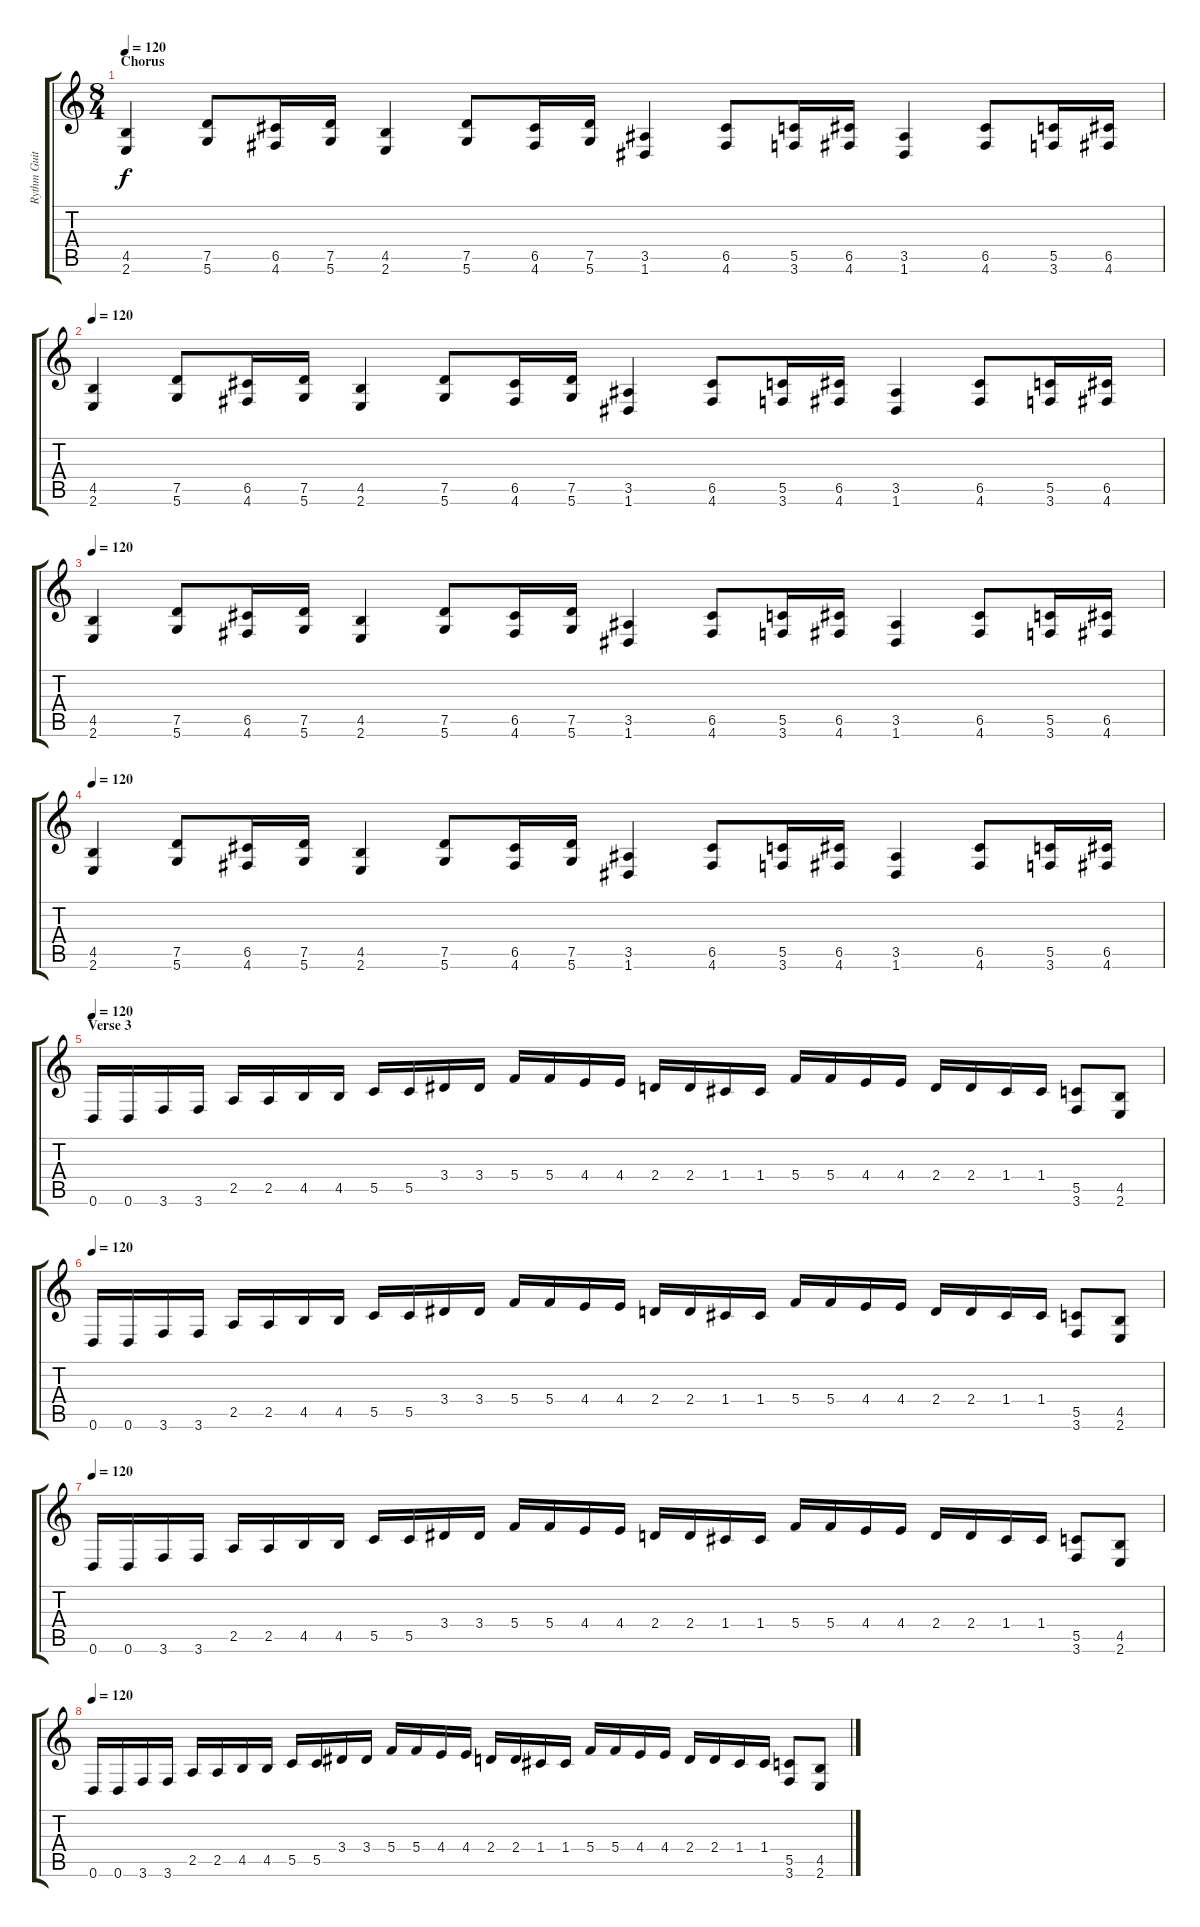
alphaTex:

\track ("Rythm Guitar" "Rythm Guit") {instrument distortionguitar}
\staff {score tabs}
\tuning (D4 A3 F3 C3 G2 D2) {hide}
\ts (8 4)
\section ("" "Chorus ")
\tempo 120
\clef g2
\ks c
(4.5 2.6).4{dy f} (7.5 5.6).8 (6.5 4.6).16 (7.5 5.6).16 (4.5 2.6).4 (7.5 5.6).8 (6.5 4.6).16 (7.5 5.6).16 (3.5 1.6).4 (6.5 4.6).8 (5.5 3.6).16 (6.5 4.6).16 (3.5 1.6).4 (6.5 4.6).8 (5.5 3.6).16 (6.5 4.6).16 |
\tempo 120
(4.5 2.6).4 (7.5 5.6).8 (6.5 4.6).16 (7.5 5.6).16 (4.5 2.6).4 (7.5 5.6).8 (6.5 4.6).16 (7.5 5.6).16 (3.5 1.6).4 (6.5 4.6).8 (5.5 3.6).16 (6.5 4.6).16 (3.5 1.6).4 (6.5 4.6).8 (5.5 3.6).16 (6.5 4.6).16 |
\tempo 120
(4.5 2.6).4 (7.5 5.6).8 (6.5 4.6).16 (7.5 5.6).16 (4.5 2.6).4 (7.5 5.6).8 (6.5 4.6).16 (7.5 5.6).16 (3.5 1.6).4 (6.5 4.6).8 (5.5 3.6).16 (6.5 4.6).16 (3.5 1.6).4 (6.5 4.6).8 (5.5 3.6).16 (6.5 4.6).16 |
\tempo 120
(4.5 2.6).4 (7.5 5.6).8 (6.5 4.6).16 (7.5 5.6).16 (4.5 2.6).4 (7.5 5.6).8 (6.5 4.6).16 (7.5 5.6).16 (3.5 1.6).4 (6.5 4.6).8 (5.5 3.6).16 (6.5 4.6).16 (3.5 1.6).4 (6.5 4.6).8 (5.5 3.6).16 (6.5 4.6).16 |
\section ("" "Verse 3")
\tempo 120
0.6.16 0.6.16 3.6.16 3.6.16 2.5.16 2.5.16 4.5.16 4.5.16 5.5.16 5.5.16 3.4.16 3.4.16 5.4.16 5.4.16 4.4.16 4.4.16 2.4.16 2.4.16 1.4.16 1.4.16 5.4.16 5.4.16 4.4.16 4.4.16 2.4.16 2.4.16 1.4.16 1.4.16 (5.5 3.6).8 (4.5 2.6).8 |
\tempo 120
0.6.16 0.6.16 3.6.16 3.6.16 2.5.16 2.5.16 4.5.16 4.5.16 5.5.16 5.5.16 3.4.16 3.4.16 5.4.16 5.4.16 4.4.16 4.4.16 2.4.16 2.4.16 1.4.16 1.4.16 5.4.16 5.4.16 4.4.16 4.4.16 2.4.16 2.4.16 1.4.16 1.4.16 (5.5 3.6).8 (4.5 2.6).8 |
\tempo 120
0.6.16 0.6.16 3.6.16 3.6.16 2.5.16 2.5.16 4.5.16 4.5.16 5.5.16 5.5.16 3.4.16 3.4.16 5.4.16 5.4.16 4.4.16 4.4.16 2.4.16 2.4.16 1.4.16 1.4.16 5.4.16 5.4.16 4.4.16 4.4.16 2.4.16 2.4.16 1.4.16 1.4.16 (5.5 3.6).8 (4.5 2.6).8 |
\tempo 120
0.6.16 0.6.16 3.6.16 3.6.16 2.5.16 2.5.16 4.5.16 4.5.16 5.5.16 5.5.16 3.4.16 3.4.16 5.4.16 5.4.16 4.4.16 4.4.16 2.4.16 2.4.16 1.4.16 1.4.16 5.4.16 5.4.16 4.4.16 4.4.16 2.4.16 2.4.16 1.4.16 1.4.16 (5.5 3.6).8 (4.5 2.6).8
